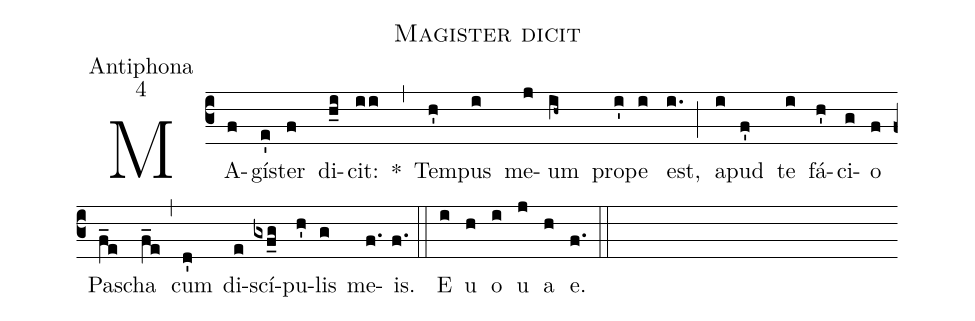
name:Magister dicit;
office-part:Antiphona;
mode:4;
%%
(c3) MA(f)gí(e')ster(f) di(h_i)cit:(ii) *(,) Tem(h')pus(i) me(j)um(ih~) pro(i')pe(i) est,(i.) (;) a(i)pud(f') te(i) fá(h')ci(g)o(f) Pa(f_e)scha(f_e) (,) cum(d') di(e)scí(gxf_g)pu(h')lis(g) me(f.)is.(f.) (::) E(i) u(h) o(i) u(j) a(h) e.(f.) (::)
